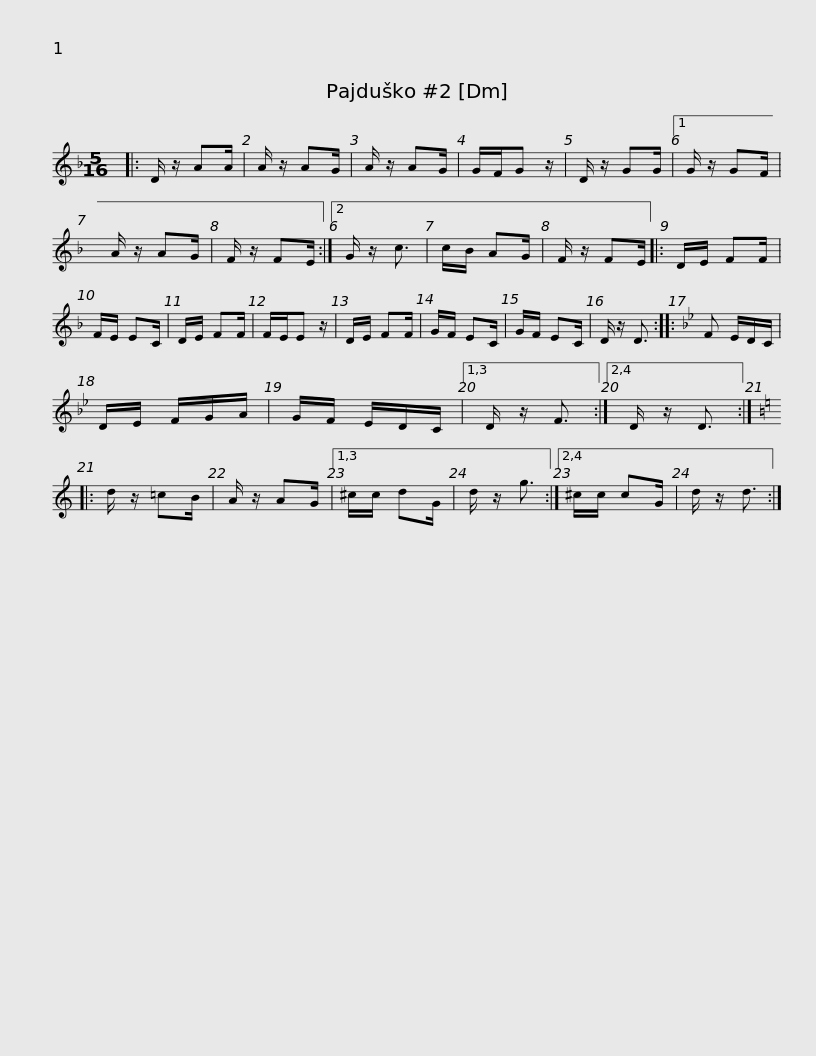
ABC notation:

X:1
L:1/8
M:5/16
I:linebreak $
K:Dmin
V:1 treble
V:1
|: D/ z/ AA/ | A/ z/ AG/ | A/ z/ AG/ | G/F/G z/ | D/ z/ GG/ |1 %5
 G/ z/ GF/ | A/ z/ AG/ | F/ z/ FE/ :|2 G/ z/ c3/2 |$ c/B/ AG/ | %10
 F/ z/ FE/ |: D/E/ FF/ | F/E/ EC/ | D/E/ FF/ | F/E/E z/ | %15
 D/E/ FF/ | G/F/ EC/ | G/F/ EC/ | D/ z/ D3/2 ::$[K:Bb] F E/D/C/ | %20
 D/E/ F/G/A/ | G/F/ E/D/C/ |1,3 D/ z/ F3/2 :|2,4 D/ z/ D3/2 ::[K:C] d/ z/ =cB/ | %25
 A/ z/ AG/ |1,3 ^c/c/ dG/ | d/ z/ g3/2 :|2,4$ ^c/c/ cG/ | d/ z/ d3/2 :| %30
